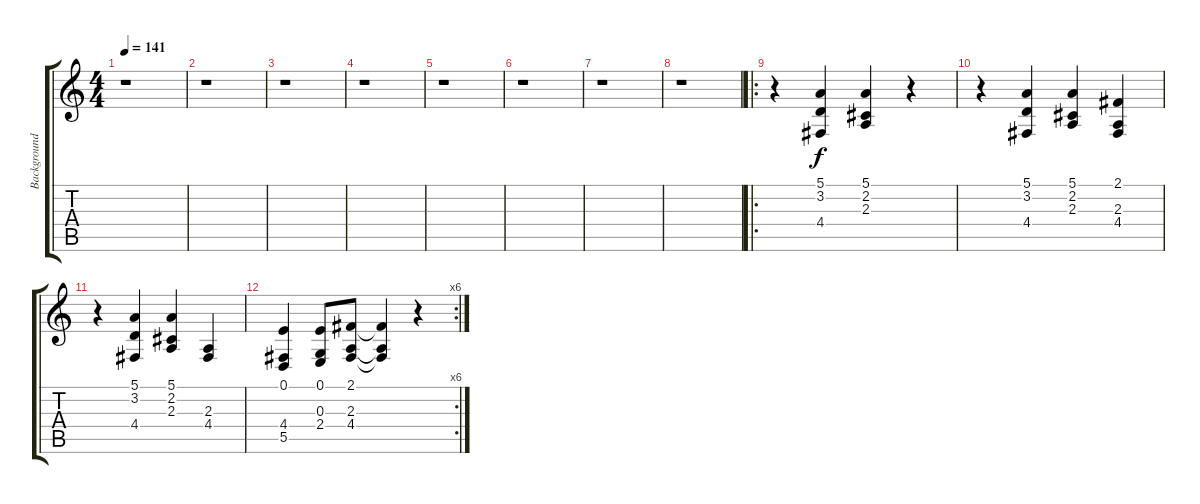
\track ("Background Vocal" "Background") {instrument acousticgrandpiano}
\staff {score tabs}
\tuning (E4 B3 G3 D3 A2 E2) {hide}
\ts (4 4)
\tempo 141
\clef g2
\ks c
r.1{dy f} |
r.1 |
r.1 |
r.1 |
r.1 |
r.1 |
r.1 |
r.1 |
\ro
r.4 (5.1 3.2 4.4).4 (5.1 2.2 2.3).4 r.4 |
r.4 (5.1 3.2 4.4).4 (5.1 2.2 2.3).4 (2.1 2.3 4.4).4 |
r.4 (5.1 3.2 4.4).4 (5.1 2.2 2.3).4 (2.3 4.4).4 |
\rc 6
(0.1 4.4 5.5).4 (0.1 0.3 2.4).8 (2.1 2.3 4.4).8 (2.1{t} 2.3{t} 4.4{t}).4 r.4
